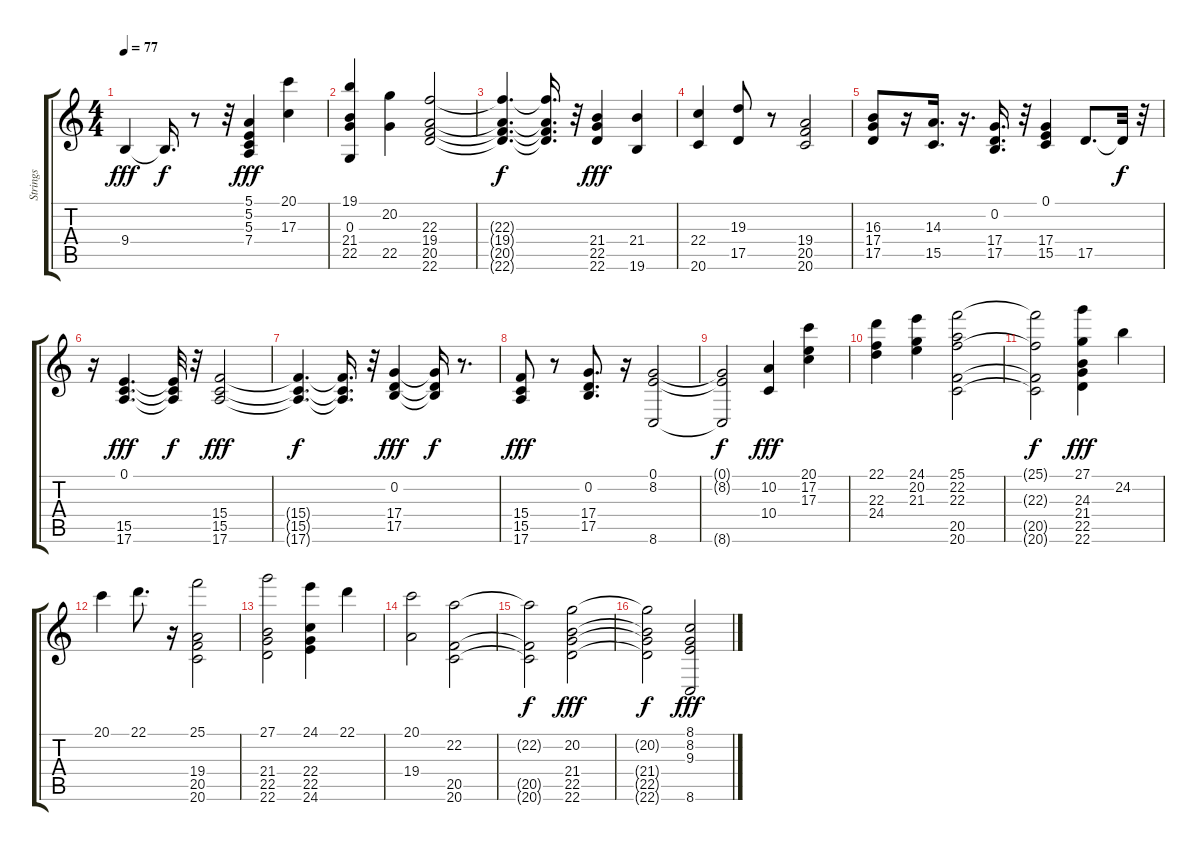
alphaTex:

\track ("Strings " "Strings ") {instrument stringensemble1}
\staff {score tabs}
\tuning (E4 B3 G3 D3 A2 E2) {hide}
\ts (4 4)
\tempo 77
\clef g2
\ks c
9.4.4{dy fff} 9.4{t}.16{d dy f} r.8 r.32 (5.1 5.2 5.3 7.4).4{dy fff} (20.1 17.3).4 |
(19.1 0.3 21.4 22.5).4 (20.2 22.5).4 (22.3 19.4 20.5 22.6).2 |
(22.3{t} 19.4{t} 20.5{t} 22.6{t}).4{d dy f} (22.3{t} 19.4{t} 20.5{t} 22.6{t}).16{d} r.32 (21.4 22.5 22.6).4{dy fff} (21.4 19.6).4 |
(22.4 20.6).4 (19.3 17.5).8 r.8 (19.4 20.5 20.6).2 |
(16.3 17.4 17.5).8 r.16 (14.3 15.5).16{d} r.16{d} (0.2 17.4 17.5).16{d} r.32 (0.1 17.4 15.5).4 17.5.8{d} 17.5{t}.32{dy f} r.32 |
r.16 (0.1 15.5 17.6).4{d dy fff} (0.1{t} 15.5{t} 17.6{t}).32{dy f} r.32 (15.4 15.5 17.6).2{dy fff} |
(15.4{t} 15.5{t} 17.6{t}).4{d dy f} (15.4{t} 15.5{t} 17.6{t}).16{d} r.32 (0.2 17.4 17.5).4{dy fff} (0.2{t} 17.4{t} 17.5{t}).16{dy f} r.8{d} |
(15.4 15.5 17.6).8{dy fff} r.8 (0.2 17.4 17.5).8{d} r.16 (0.1 8.2 8.6).2 |
(0.1{t} 8.2{t} 8.6{t}).2{dy f} (10.2 10.4).4{dy fff} (20.1 17.2 17.3).4 |
(22.1 22.3 24.4).4 (24.1 20.2 21.3).4 (25.1 22.2 22.3 20.5 20.6).2 |
(25.1{t} 22.3{t} 20.5{t} 20.6{t}).2{dy f} (27.1 24.3 21.4 22.5 22.6).4{dy fff} 24.2.4 |
20.1.4 22.1.8{d} r.16 (25.1 19.4 20.5 20.6).2 |
(27.1 21.4 22.5 22.6).2 (24.1 22.4 22.5 24.6).4 22.1.4 |
(20.1 19.4).2 (22.2 20.5 20.6).2 |
(22.2{t} 20.5{t} 20.6{t}).2{dy f} (20.2 21.4 22.5 22.6).2{dy fff} |
(20.2{t} 21.4{t} 22.5{t} 22.6{t}).2{dy f} (8.1 8.2 9.3 8.6).2{dy fff}
